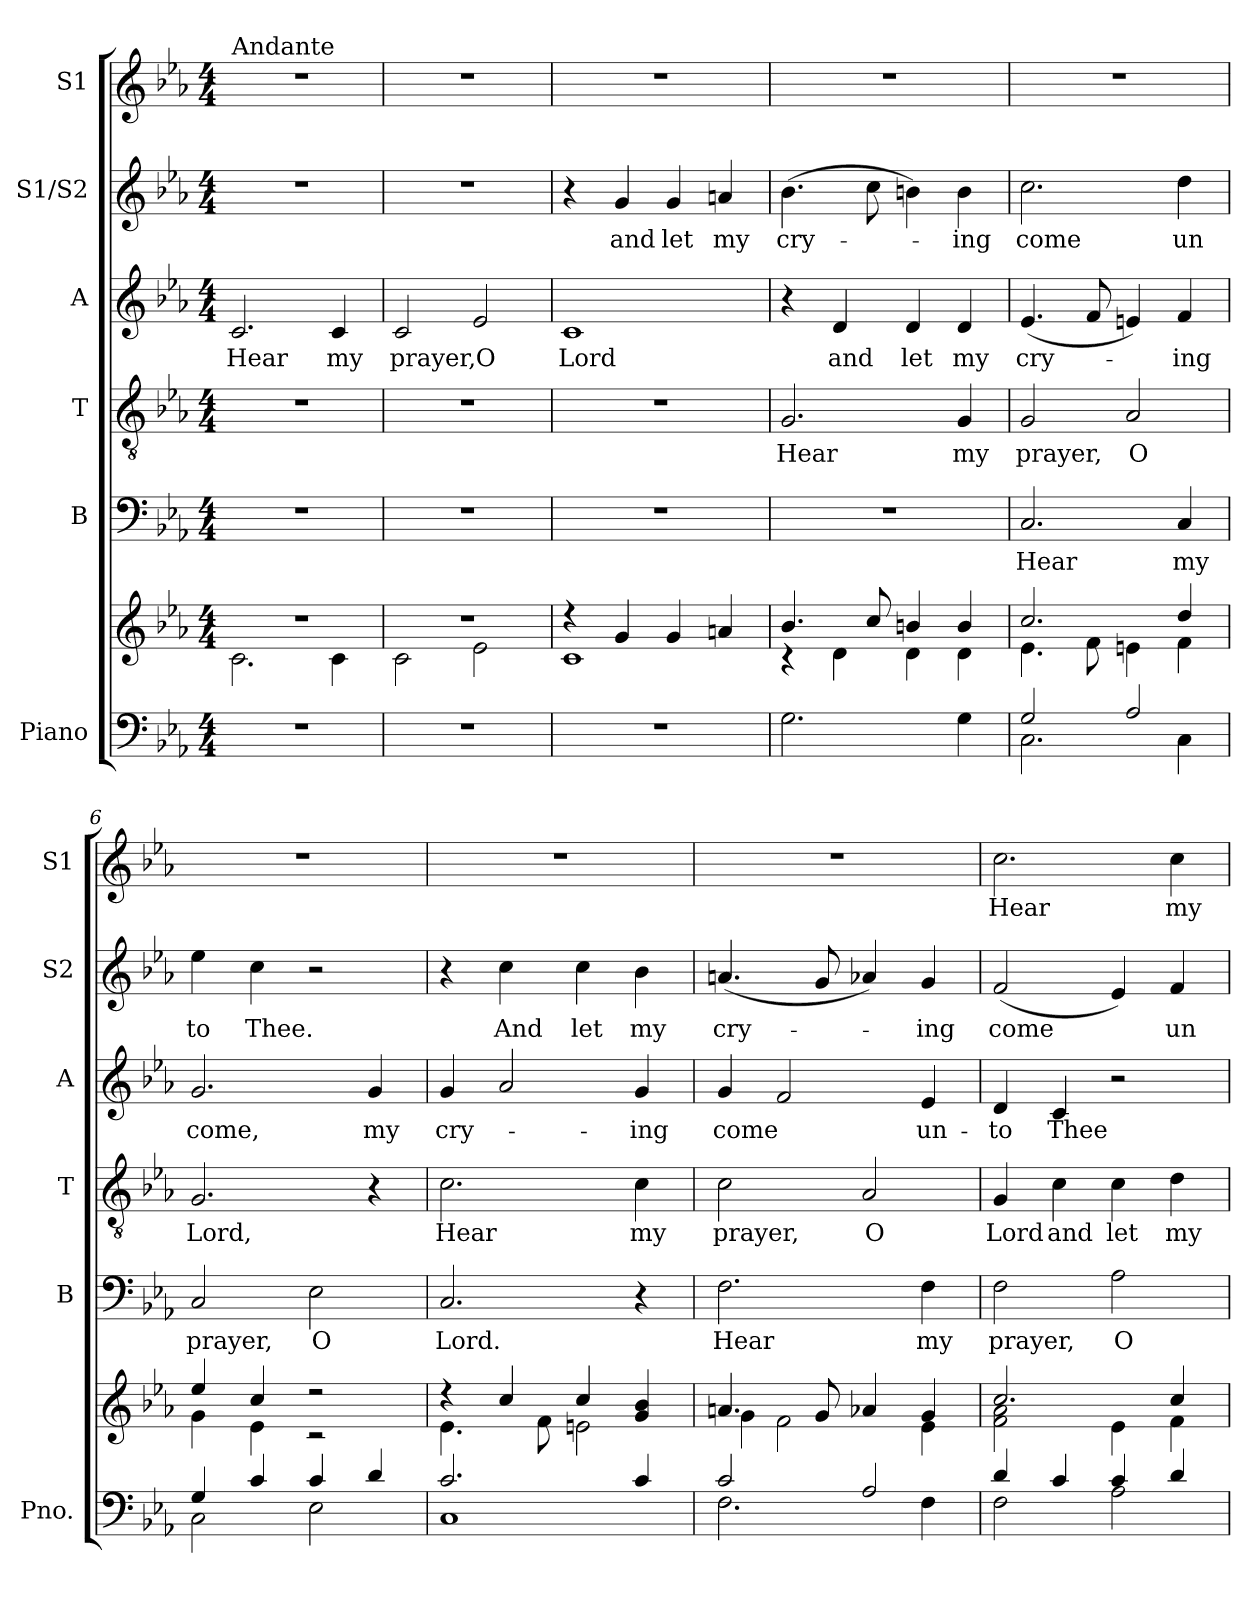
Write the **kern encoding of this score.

**kern	**kern	**kern	**text	**kern	**text	**kern	**text	**kern	**text	**kern	**text
*part6	*part6	*part5	*part5	*part4	*part4	*part3	*part3	*part2	*part2	*part1	*part1
*staff7	*staff6	*staff5	*staff5	*staff4	*staff4	*staff3	*staff3	*staff2	*staff2	*staff1	*staff1
*I"Piano	*	*I"B	*	*I"T	*	*I"A	*	*I"S1/S2	*	*I"S1	*
*I'Pno.	*	*I'B	*	*I'T	*	*I'A	*	*I'S2	*	*I'S1	*
*clefF4	*clefG2	*clefF4	*	*clefGv2	*	*clefG2	*	*clefG2	*	*clefG2	*
*k[b-e-a-]	*k[b-e-a-]	*k[b-e-a-]	*	*k[b-e-a-]	*	*k[b-e-a-]	*	*k[b-e-a-]	*	*k[b-e-a-]	*
*E-:	*E-:	*E-:	*	*E-:	*	*E-:	*	*E-:	*	*E-:	*
*M4/4	*M4/4	*M4/4	*	*M4/4	*	*M4/4	*	*M4/4	*	*M4/4	*
=1	=1	=1	=1	=1	=1	=1	=1	=1	=1	=1	=1
*	*^	*	*	*	*	*	*	*	*	*	*
!	!	!	!	!	!	!	!	!	!	!	!LO:TX:a:t=Andante	!
1r	1r	2.c\	1r	.	1r	.	2.c/	Hear	1r	.	1r	.
.	.	4c\	.	.	.	.	4c/	my	.	.	.	.
=2	=2	=2	=2	=2	=2	=2	=2	=2	=2	=2	=2	=2
1r	1r	2c\	1r	.	1r	.	2c/	prayer,	1r	.	1r	.
.	.	2e-\	.	.	.	.	2e-/	O	.	.	.	.
=3	=3	=3	=3	=3	=3	=3	=3	=3	=3	=3	=3	=3
1r	4r	1c	1r	.	1r	.	1c	Lord	4r	.	1r	.
.	4g/	.	.	.	.	.	.	.	4g/	and	.	.
.	4g/	.	.	.	.	.	.	.	4g/	let	.	.
.	4an/	.	.	.	.	.	.	.	4an/	my	.	.
=4	=4	=4	=4	=4	=4	=4	=4	=4	=4	=4	=4	=4
2.G\	4.b-/	4rc	1r	.	2.G/	Hear	4r	.	(4.b-\	cry-	1r	.
.	.	4d\	.	.	.	.	4d/	and	.	.	.	.
.	8cc/	.	.	.	.	.	.	.	8cc\	.	.	.
.	4bn/	4d\	.	.	.	.	4d/	let	4bn\)	.	.	.
4G\	4b/	4d\	.	.	4G/	my	4d/	my	4b\	-ing	.	.
=5	=5	=5	=5	=5	=5	=5	=5	=5	=5	=5	=5	=5
*^	*	*	*	*	*	*	*	*	*	*	*	*
2G/	2.C\	2.cc/	4.e-\	2.C/	Hear	2G/	prayer,	(4.e-/	cry-	2.cc\	come	1r	.
.	.	.	8f\	.	.	.	.	8f/	.	.	.	.	.
2A-/	.	.	4en\	.	.	2A-/	O	4en/)	.	.	.	.	.
.	4C\	4dd/	4f\	4C/	my	.	.	4f/	-ing	4dd\	un	.	.
!!LO:LB:g=z
=6	=6	=6	=6	=6	=6	=6	=6	=6	=6	=6	=6	=6	=6
4G/	2C\	4ee-/	4g\	2C/	prayer,	2.G/	Lord,	2.g/	come,	4ee-\	to	1r	.
4c/	.	4cc/	4e-\	.	.	.	.	.	.	4cc\	Thee.	.	.
4c/	2E-\	2r	2r	2E-\	O	.	.	.	.	2r	.	.	.
4d/	.	.	.	.	.	4r	.	4g/	my	.	.	.	.
=7	=7	=7	=7	=7	=7	=7	=7	=7	=7	=7	=7	=7	=7
2.c/	1C	4r	4.e-\	2.C/	Lord.	2.c\	Hear	4g/	cry-	4r	.	1r	.
.	.	4cc/	.	.	.	.	.	2a-/	.	4cc\	And	.	.
.	.	.	8f\	.	.	.	.	.	.	.	.	.	.
.	.	4cc/	2en\	.	.	.	.	.	.	4cc\	let	.	.
4c/	.	4g/ 4b-/	.	4r	.	4c\	my	4g/	-ing	4b-\	my	.	.
=8	=8	=8	=8	=8	=8	=8	=8	=8	=8	=8	=8	=8	=8
2c/	2.F\	4.an/	4g\	2.F\	Hear	2c\	prayer,	4g/	come	(4.an/	cry-	1r	.
.	.	.	2f\	.	.	.	.	2f/	.	.	.	.	.
.	.	8g/	.	.	.	.	.	.	.	8g/	.	.	.
2A-/	.	4a-X/	.	.	.	2A-/	O	.	.	4a-X/)	.	.	.
.	4F\	4g/	4e-\	4F\	my	.	.	4e-/	un-	4g/	-ing	.	.
=9	=9	=9	=9	=9	=9	=9	=9	=9	=9	=9	=9	=9	=9
4d/	2F\	2.cc/	2f\ 2a-\	2F\	prayer,	4G/	Lord	4d/	-to	(2f/	come	2.cc\	Hear
4c/	.	.	.	.	.	4c\	and	4c/	Thee	.	.	.	.
4c/	2A-\	.	4e-\	2A-\	O	4c\	let	2r	.	4e-/)	.	.	.
4d/	.	4cc/	4f\	.	.	4d\	my	.	.	4f/	un-	4cc\	my
*v	*v	*	*	*	*	*	*	*	*	*	*	*	*
*	*v	*v	*	*	*	*	*	*	*	*	*	*
=	=	=	=	=	=	=	=	=	=	=	=
*-	*-	*-	*-	*-	*-	*-	*-	*-	*-	*-	*-
